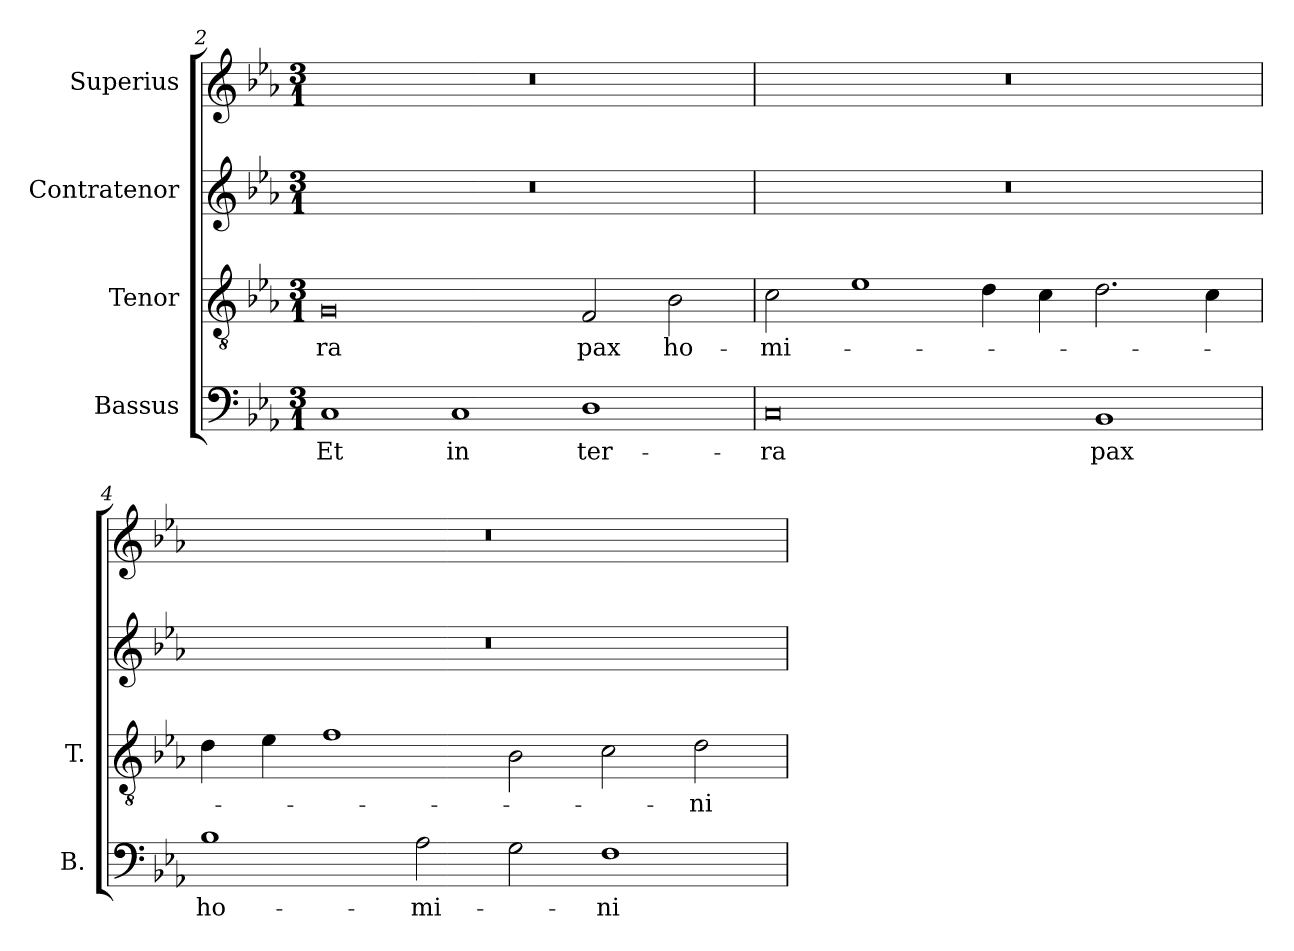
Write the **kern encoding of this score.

**kern	**text	**kern	**text	**kern	**kern
*part4	*part4	*part3	*part3	*part2	*part1
*staff4	*staff4	*staff3	*staff3	*staff2	*staff1
*I"Bassus	*	*I"Tenor	*	*I"Contratenor	*I"Superius
*I'B.	*	*I'T.	*	*	*
*clefF4	*	*clefGv2	*	*clefG2	*clefG2
*	*	*ITrd7c12	*	*ITrd7c12	*
*k[b-e-a-]	*	*k[b-e-a-]	*	*k[b-e-a-]	*k[b-e-a-]
*E-:	*	*E-:	*	*E-:	*E-:
*M3/1	*	*M3/1	*	*M3/1	*M3/1
=2	=2	=2	=2	=2	=2
!	!LO:LY:b:color=#000000	!	!	!	!
!	!	!	!LO:LY:b:color=#000000	!LO:N:vis=1	!LO:N:vis=1
1Ci	Et	0GGi	-ra	0.r	0.r
!	!LO:LY:b:color=#000000	!	!	!	!
1Ci	in	.	.	.	.
!	!LO:LY:b:color=#000000	!	!	!	!
!	!	!	!LO:LY:b:color=#000000	!	!
1Di	ter-	2FFi/	pax	.	.
!	!	!	!LO:LY:b:color=#000000	!	!
.	.	2BB-i\	ho-	.	.
=3	=3	=3	=3	=3	=3
!	!LO:LY:b:color=#000000	!	!	!	!
!	!	!	!LO:LY:b:color=#000000	!LO:N:vis=1	!LO:N:vis=1
0Ci	-ra	2Ci\	-mi-	0.r	0.r
.	.	1E-i	.	.	.
.	.	4Di\	.	.	.
.	.	4Ci\	.	.	.
!	!LO:LY:b:color=#000000	!	!	!	!
1BB-i	pax	2.Di\	.	.	.
.	.	4Ci\	.	.	.
=4	=4	=4	=4	=4	=4
!	!LO:LY:b:color=#000000	!	!	!LO:N:vis=1	!LO:N:vis=1
1B-i	ho-	4Di\	.	0.r	0.r
.	.	4E-i\	.	.	.
.	.	1Fi	.	.	.
!	!LO:LY:b:color=#000000	!	!	!	!
2A-i\	-mi-	.	.	.	.
2Gi\	.	2BB-i\	.	.	.
!	!LO:LY:b:color=#000000	!	!	!	!
1Fi	-ni-	2Ci\	.	.	.
!	!	!	!LO:LY:b:color=#000000	!	!
.	.	2Di\	-ni-	.	.
=	=	=	=	=	=
*-	*-	*-	*-	*-	*-
